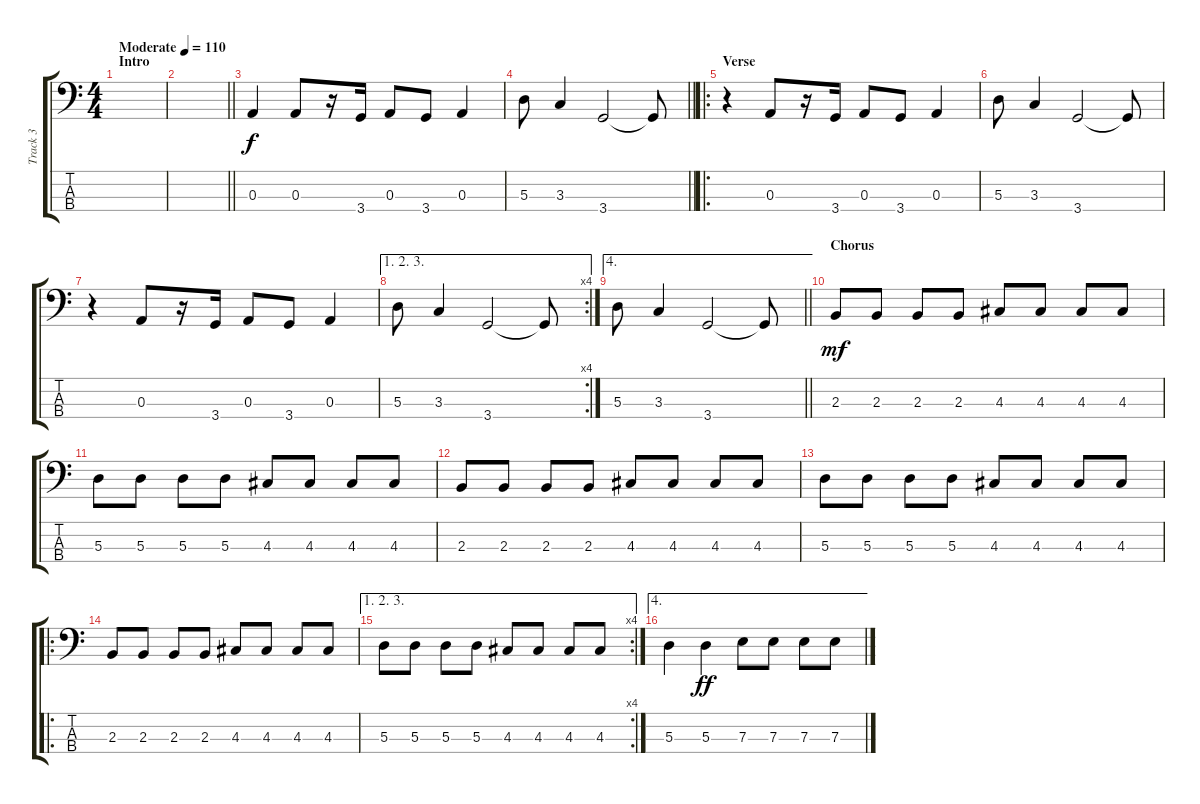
\track ("Track 3" "Track 3") {instrument electricbassfinger}
\staff {score tabs}
\tuning (G2 D2 A1 E1) {hide}
\ts (4 4)
\section ("" "Intro")
\tempo (110 "Moderate")
\clef f4
\ks c
|
\barLineRight lightlight
|
0.3.4 0.3.8 r.16 3.4.16 0.3.8 3.4.8 0.3.4 |
\barLineRight lightlight
5.3.8 3.3.4 3.4.2 3.4{t}.8 |
\ro
\section ("" "Verse")
r.4 0.3.8 r.16 3.4.16 0.3.8 3.4.8 0.3.4 |
5.3.8 3.3.4 3.4.2 3.4{t}.8 |
r.4 0.3.8 r.16 3.4.16 0.3.8 3.4.8 0.3.4 |
\ae (1 2 3)
\rc 4
5.3.8 3.3.4 3.4.2 3.4{t}.8 |
\ae 4
\barLineRight lightlight
5.3.8 3.3.4 3.4.2 3.4{t}.8 |
\section ("" "Chorus")
2.3.8{dy mf} 2.3.8 2.3.8 2.3.8 4.3.8 4.3.8 4.3.8 4.3.8 |
5.3.8 5.3.8 5.3.8 5.3.8 4.3.8 4.3.8 4.3.8 4.3.8 |
2.3.8 2.3.8 2.3.8 2.3.8 4.3.8 4.3.8 4.3.8 4.3.8 |
5.3.8 5.3.8 5.3.8 5.3.8 4.3.8 4.3.8 4.3.8 4.3.8 |
\ro
2.3.8 2.3.8 2.3.8 2.3.8 4.3.8 4.3.8 4.3.8 4.3.8 |
\ae (1 2 3)
\rc 4
5.3.8 5.3.8 5.3.8 5.3.8 4.3.8 4.3.8 4.3.8 4.3.8 |
\ae 4
5.3.4 5.3.4{dy ff} 7.3.8 7.3.8 7.3.8 7.3.8
